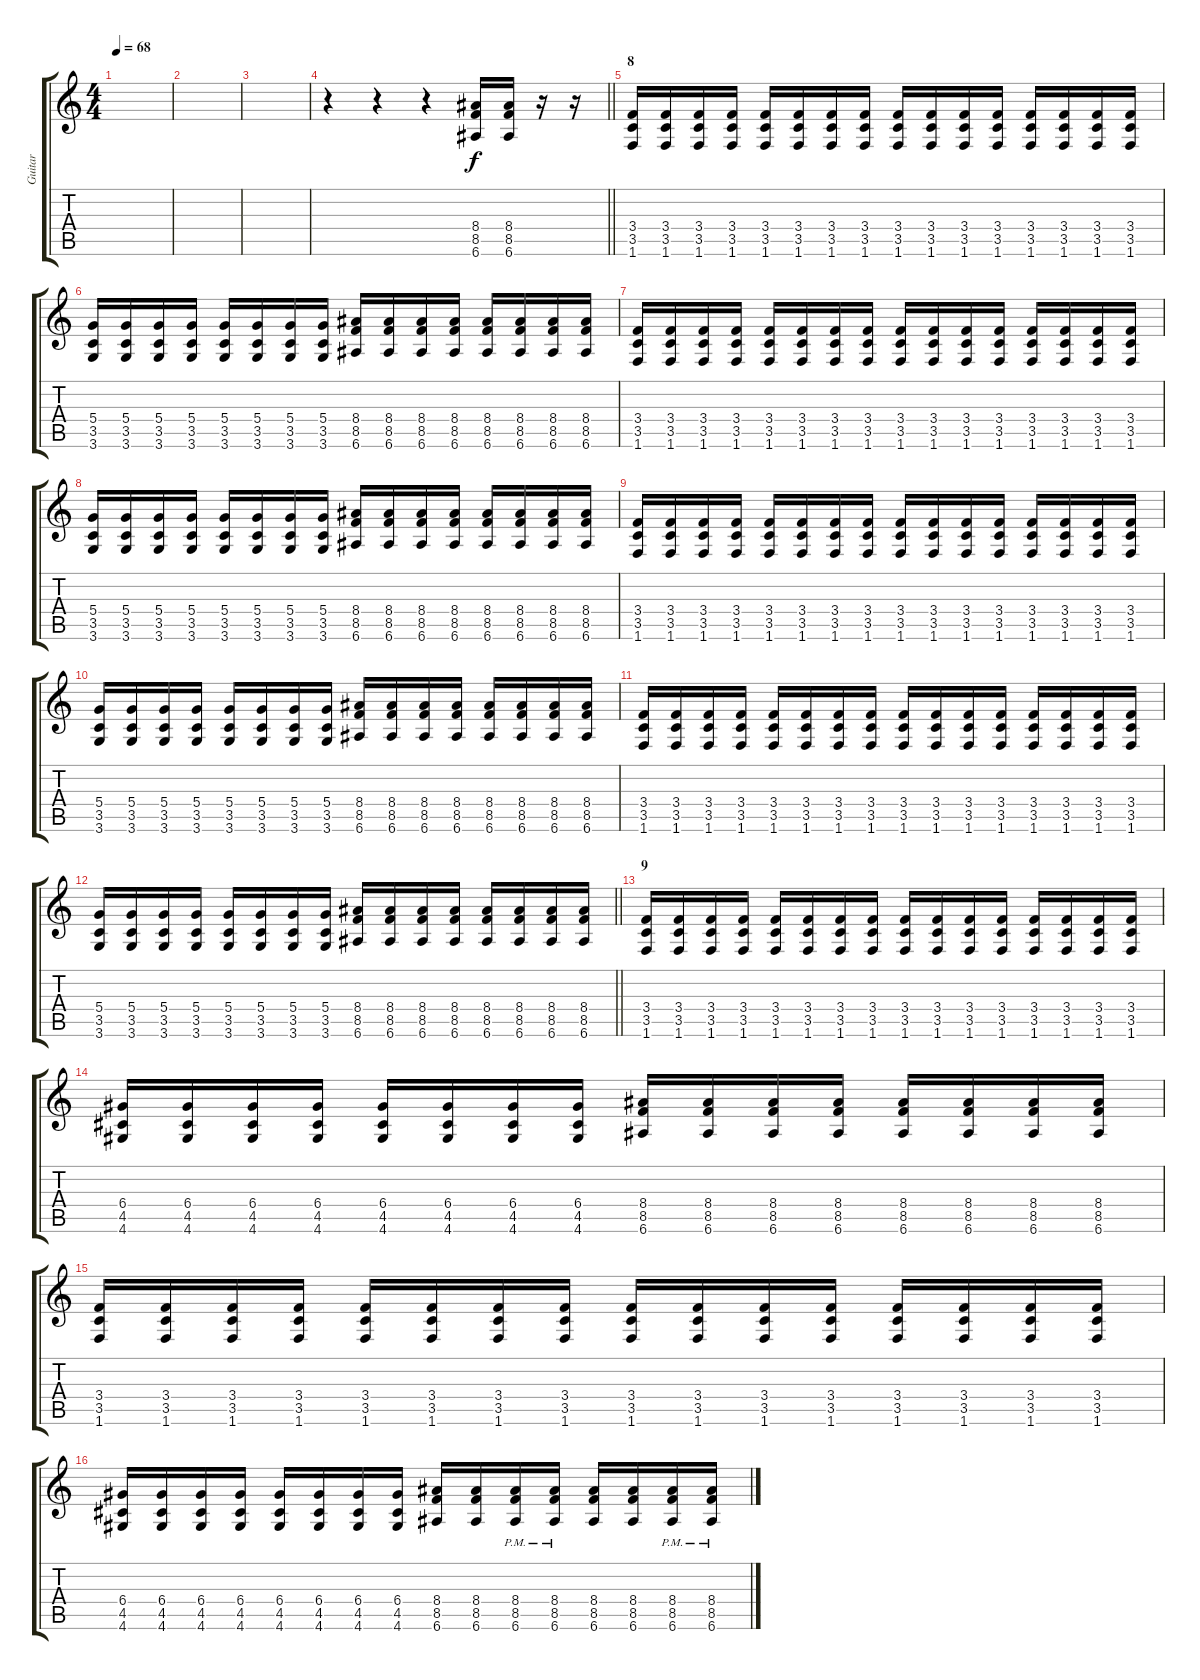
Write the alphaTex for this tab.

\track ("Guitar" "Guitar") {instrument distortionguitar}
\staff {score tabs}
\tuning (E4 B3 G3 D3 A2 E2) {hide}
\ts (4 4)
\tempo 68
\clef g2
\ks c
|
|
|
\barLineRight lightlight
r.4{volume 12} r.4 r.4 (8.4 8.5 6.6).16 (8.4 8.5 6.6).16 r.16 r.16 |
\section ("" "8")
(3.4 3.5 1.6).16 (3.4 3.5 1.6).16 (3.4 3.5 1.6).16 (3.4 3.5 1.6).16 (3.4 3.5 1.6).16 (3.4 3.5 1.6).16 (3.4 3.5 1.6).16 (3.4 3.5 1.6).16 (3.4 3.5 1.6).16 (3.4 3.5 1.6).16 (3.4 3.5 1.6).16 (3.4 3.5 1.6).16 (3.4 3.5 1.6).16 (3.4 3.5 1.6).16 (3.4 3.5 1.6).16 (3.4 3.5 1.6).16 |
(5.4 3.5 3.6).16 (5.4 3.5 3.6).16 (5.4 3.5 3.6).16 (5.4 3.5 3.6).16 (5.4 3.5 3.6).16 (5.4 3.5 3.6).16 (5.4 3.5 3.6).16 (5.4 3.5 3.6).16 (8.4 8.5 6.6).16 (8.4 8.5 6.6).16 (8.4 8.5 6.6).16 (8.4 8.5 6.6).16 (8.4 8.5 6.6).16 (8.4 8.5 6.6).16 (8.4 8.5 6.6).16 (8.4 8.5 6.6).16 |
(3.4 3.5 1.6).16 (3.4 3.5 1.6).16 (3.4 3.5 1.6).16 (3.4 3.5 1.6).16 (3.4 3.5 1.6).16 (3.4 3.5 1.6).16 (3.4 3.5 1.6).16 (3.4 3.5 1.6).16 (3.4 3.5 1.6).16 (3.4 3.5 1.6).16 (3.4 3.5 1.6).16 (3.4 3.5 1.6).16 (3.4 3.5 1.6).16 (3.4 3.5 1.6).16 (3.4 3.5 1.6).16 (3.4 3.5 1.6).16 |
(5.4 3.5 3.6).16 (5.4 3.5 3.6).16 (5.4 3.5 3.6).16 (5.4 3.5 3.6).16 (5.4 3.5 3.6).16 (5.4 3.5 3.6).16 (5.4 3.5 3.6).16 (5.4 3.5 3.6).16 (8.4 8.5 6.6).16 (8.4 8.5 6.6).16 (8.4 8.5 6.6).16 (8.4 8.5 6.6).16 (8.4 8.5 6.6).16 (8.4 8.5 6.6).16 (8.4 8.5 6.6).16 (8.4 8.5 6.6).16 |
(3.4 3.5 1.6).16 (3.4 3.5 1.6).16 (3.4 3.5 1.6).16 (3.4 3.5 1.6).16 (3.4 3.5 1.6).16 (3.4 3.5 1.6).16 (3.4 3.5 1.6).16 (3.4 3.5 1.6).16 (3.4 3.5 1.6).16 (3.4 3.5 1.6).16 (3.4 3.5 1.6).16 (3.4 3.5 1.6).16 (3.4 3.5 1.6).16 (3.4 3.5 1.6).16 (3.4 3.5 1.6).16 (3.4 3.5 1.6).16 |
(5.4 3.5 3.6).16 (5.4 3.5 3.6).16 (5.4 3.5 3.6).16 (5.4 3.5 3.6).16 (5.4 3.5 3.6).16 (5.4 3.5 3.6).16 (5.4 3.5 3.6).16 (5.4 3.5 3.6).16 (8.4 8.5 6.6).16 (8.4 8.5 6.6).16 (8.4 8.5 6.6).16 (8.4 8.5 6.6).16 (8.4 8.5 6.6).16 (8.4 8.5 6.6).16 (8.4 8.5 6.6).16 (8.4 8.5 6.6).16 |
(3.4 3.5 1.6).16 (3.4 3.5 1.6).16 (3.4 3.5 1.6).16 (3.4 3.5 1.6).16 (3.4 3.5 1.6).16 (3.4 3.5 1.6).16 (3.4 3.5 1.6).16 (3.4 3.5 1.6).16 (3.4 3.5 1.6).16 (3.4 3.5 1.6).16 (3.4 3.5 1.6).16 (3.4 3.5 1.6).16 (3.4 3.5 1.6).16 (3.4 3.5 1.6).16 (3.4 3.5 1.6).16 (3.4 3.5 1.6).16 |
\barLineRight lightlight
(5.4 3.5 3.6).16 (5.4 3.5 3.6).16 (5.4 3.5 3.6).16 (5.4 3.5 3.6).16 (5.4 3.5 3.6).16 (5.4 3.5 3.6).16 (5.4 3.5 3.6).16 (5.4 3.5 3.6).16 (8.4 8.5 6.6).16 (8.4 8.5 6.6).16 (8.4 8.5 6.6).16 (8.4 8.5 6.6).16 (8.4 8.5 6.6).16 (8.4 8.5 6.6).16 (8.4 8.5 6.6).16 (8.4 8.5 6.6).16 |
\section ("" "9")
(3.4 3.5 1.6).16 (3.4 3.5 1.6).16 (3.4 3.5 1.6).16 (3.4 3.5 1.6).16 (3.4 3.5 1.6).16 (3.4 3.5 1.6).16 (3.4 3.5 1.6).16 (3.4 3.5 1.6).16 (3.4 3.5 1.6).16 (3.4 3.5 1.6).16 (3.4 3.5 1.6).16 (3.4 3.5 1.6).16 (3.4 3.5 1.6).16 (3.4 3.5 1.6).16 (3.4 3.5 1.6).16 (3.4 3.5 1.6).16 |
(6.4 4.5 4.6).16 (6.4 4.5 4.6).16 (6.4 4.5 4.6).16 (6.4 4.5 4.6).16 (6.4 4.5 4.6).16 (6.4 4.5 4.6).16 (6.4 4.5 4.6).16 (6.4 4.5 4.6).16 (8.4 8.5 6.6).16 (8.4 8.5 6.6).16 (8.4 8.5 6.6).16 (8.4 8.5 6.6).16 (8.4 8.5 6.6).16 (8.4 8.5 6.6).16 (8.4 8.5 6.6).16 (8.4 8.5 6.6).16 |
(3.4 3.5 1.6).16 (3.4 3.5 1.6).16 (3.4 3.5 1.6).16 (3.4 3.5 1.6).16 (3.4 3.5 1.6).16 (3.4 3.5 1.6).16 (3.4 3.5 1.6).16 (3.4 3.5 1.6).16 (3.4 3.5 1.6).16 (3.4 3.5 1.6).16 (3.4 3.5 1.6).16 (3.4 3.5 1.6).16 (3.4 3.5 1.6).16 (3.4 3.5 1.6).16 (3.4 3.5 1.6).16 (3.4 3.5 1.6).16 |
(6.4 4.5 4.6).16 (6.4 4.5 4.6).16 (6.4 4.5 4.6).16 (6.4 4.5 4.6).16 (6.4 4.5 4.6).16 (6.4 4.5 4.6).16 (6.4 4.5 4.6).16 (6.4 4.5 4.6).16 (8.4 8.5 6.6).16 (8.4 8.5 6.6).16 (8.4{pm} 8.5{pm} 6.6{pm}).16 (8.4{pm} 8.5{pm} 6.6{pm}).16 (8.4 8.5 6.6).16 (8.4 8.5 6.6).16 (8.4{pm} 8.5{pm} 6.6{pm}).16 (8.4{pm} 8.5{pm} 6.6{pm}).16
